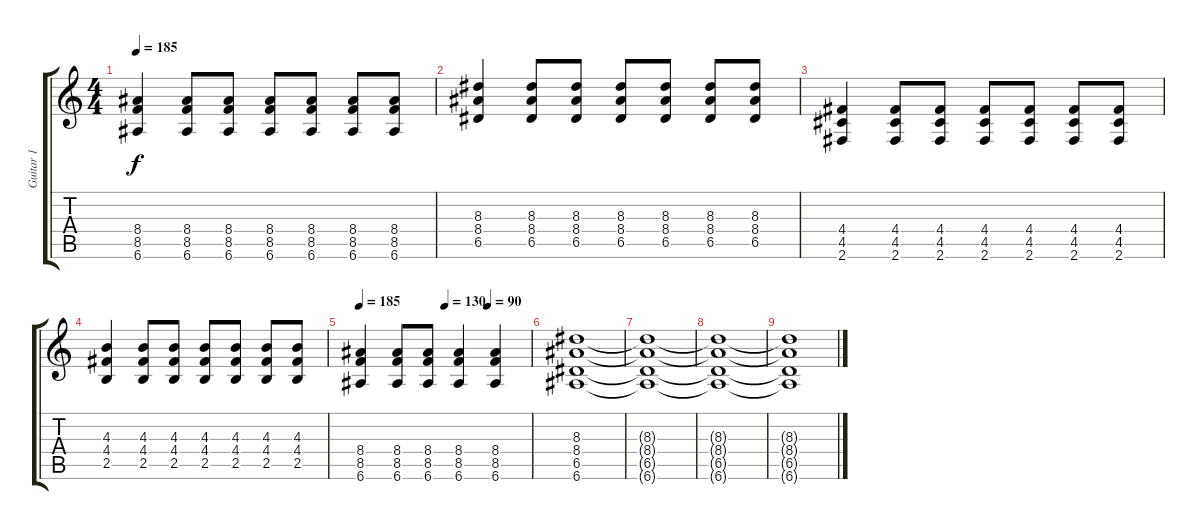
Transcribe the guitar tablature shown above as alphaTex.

\track ("Guitar 1" "Guitar 1") {instrument overdrivenguitar}
\staff {score tabs}
\tuning (E4 B3 G3 D3 A2 E2) {hide}
\ts (4 4)
\tempo 185
\clef g2
\ks c
(8.4 8.5 6.6).4{dy f} (8.4 8.5 6.6).8 (8.4 8.5 6.6).8 (8.4 8.5 6.6).8 (8.4 8.5 6.6).8 (8.4 8.5 6.6).8 (8.4 8.5 6.6).8 |
(8.3 8.4 6.5).4 (8.3 8.4 6.5).8 (8.3 8.4 6.5).8 (8.3 8.4 6.5).8 (8.3 8.4 6.5).8 (8.3 8.4 6.5).8 (8.3 8.4 6.5).8 |
(4.4 4.5 2.6).4 (4.4 4.5 2.6).8 (4.4 4.5 2.6).8 (4.4 4.5 2.6).8 (4.4 4.5 2.6).8 (4.4 4.5 2.6).8 (4.4 4.5 2.6).8 |
(4.3 4.4 2.5).4 (4.3 4.4 2.5).8 (4.3 4.4 2.5).8 (4.3 4.4 2.5).8 (4.3 4.4 2.5).8 (4.3 4.4 2.5).8 (4.3 4.4 2.5).8 |
\tempo 185
\tempo (130 0.5)
\tempo (90 0.75)
(8.4 8.5 6.6).4 (8.4 8.5 6.6).8 (8.4 8.5 6.6).8 (8.4 8.5 6.6).4 (8.4 8.5 6.6).4 |
(8.3 8.4 6.5 6.6).1{volume 0} |
(8.3{t} 8.4{t} 6.5{t} 6.6{t}).1 |
(8.3{t} 8.4{t} 6.5{t} 6.6{t}).1 |
(8.3{t} 8.4{t} 6.5{t} 6.6{t}).1
